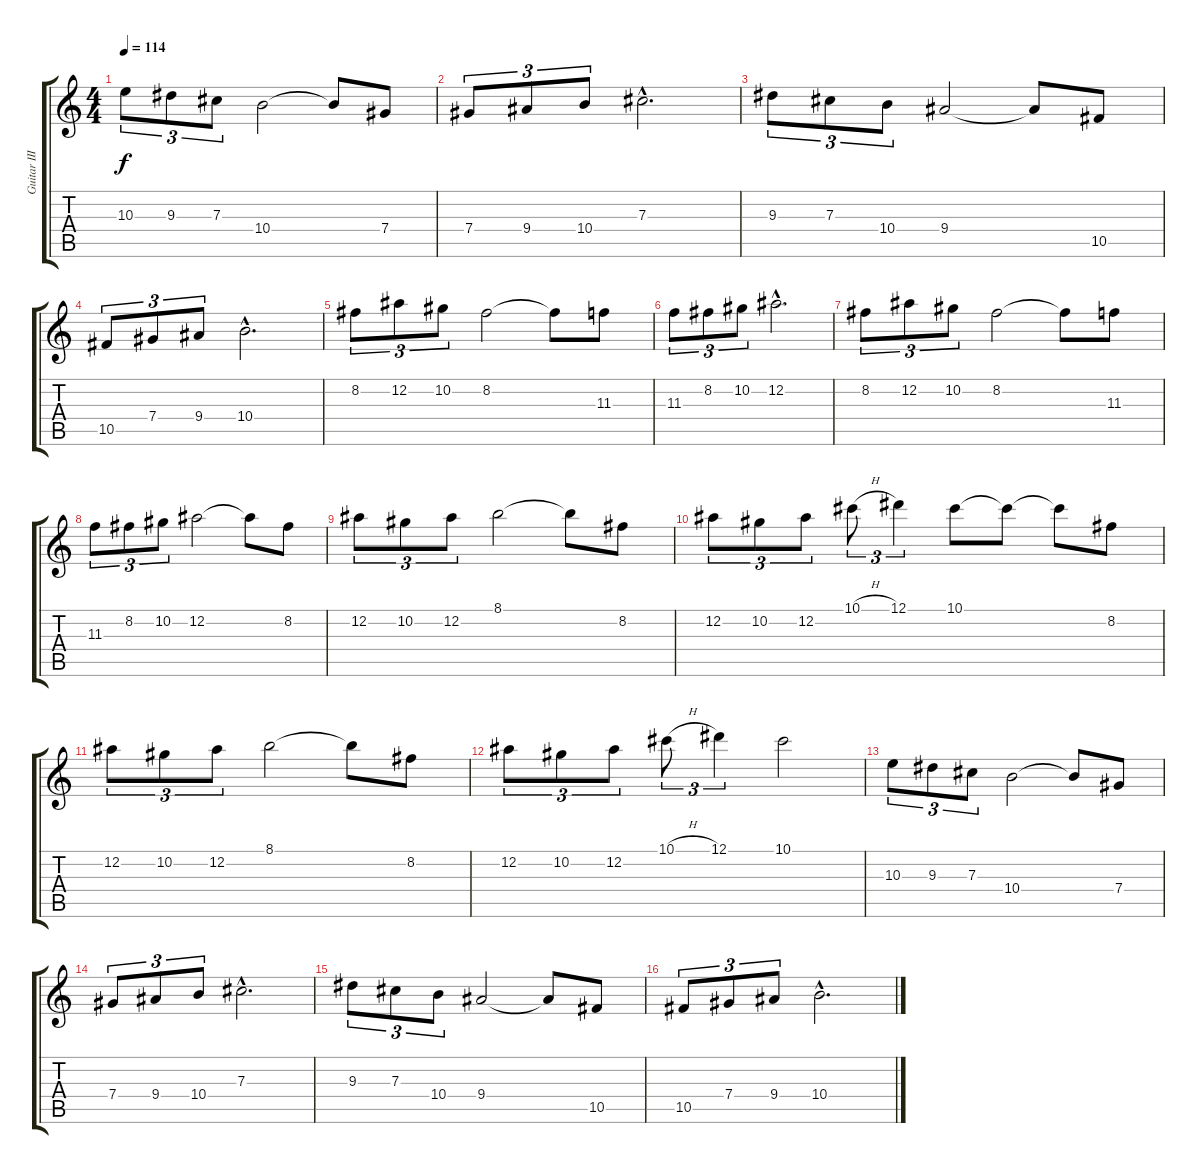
\track ("Guitar III" "Guitar III") {instrument acousticguitarnylon}
\staff {score tabs}
\tuning (Eb4 Bb3 Gb3 Db3 Ab2 Eb2) {hide}
\ts (4 4)
\tempo 114
\clef g2
\ks c
10.3.8{tu (3 2) dy f} 9.3.8{tu (3 2)} 7.3.8{tu (3 2)} 10.4.2 10.4{t}.8 7.4.8 |
7.4.8{tu (3 2)} 9.4.8{tu (3 2)} 10.4.8{tu (3 2)} 7.3{hac}.2{d} |
9.3.8{tu (3 2)} 7.3.8{tu (3 2)} 10.4.8{tu (3 2)} 9.4.2 9.4{t}.8 10.5.8 |
10.5.8{tu (3 2)} 7.4.8{tu (3 2)} 9.4.8{tu (3 2)} 10.4{hac}.2{d} |
8.2.8{tu (3 2)} 12.2.8{tu (3 2)} 10.2.8{tu (3 2)} 8.2.2 8.2{t}.8 11.3.8 |
11.3.8{tu (3 2)} 8.2.8{tu (3 2)} 10.2.8{tu (3 2)} 12.2{hac}.2{d} |
8.2.8{tu (3 2)} 12.2.8{tu (3 2)} 10.2.8{tu (3 2)} 8.2.2 8.2{t}.8 11.3.8 |
11.3.8{tu (3 2)} 8.2.8{tu (3 2)} 10.2.8{tu (3 2)} 12.2.2 12.2{t}.8 8.2.8 |
12.2.8{tu (3 2)} 10.2.8{tu (3 2)} 12.2.8{tu (3 2)} 8.1.2 8.1{t}.8 8.2.8 |
12.2.8{tu (3 2)} 10.2.8{tu (3 2)} 12.2.8{tu (3 2)} 10.1{h}.8{tu (3 2)} 12.1.4{tu (3 2)} 10.1.8 10.1{t}.8 10.1{t}.8 8.2.8 |
12.2.8{tu (3 2)} 10.2.8{tu (3 2)} 12.2.8{tu (3 2)} 8.1.2 8.1{t}.8 8.2.8 |
12.2.8{tu (3 2)} 10.2.8{tu (3 2)} 12.2.8{tu (3 2)} 10.1{h}.8{tu (3 2)} 12.1.4{tu (3 2)} 10.1.2 |
10.3.8{tu (3 2)} 9.3.8{tu (3 2)} 7.3.8{tu (3 2)} 10.4.2 10.4{t}.8 7.4.8 |
7.4.8{tu (3 2)} 9.4.8{tu (3 2)} 10.4.8{tu (3 2)} 7.3{hac}.2{d} |
9.3.8{tu (3 2)} 7.3.8{tu (3 2)} 10.4.8{tu (3 2)} 9.4.2 9.4{t}.8 10.5.8 |
10.5.8{tu (3 2)} 7.4.8{tu (3 2)} 9.4.8{tu (3 2)} 10.4{hac}.2{d}
